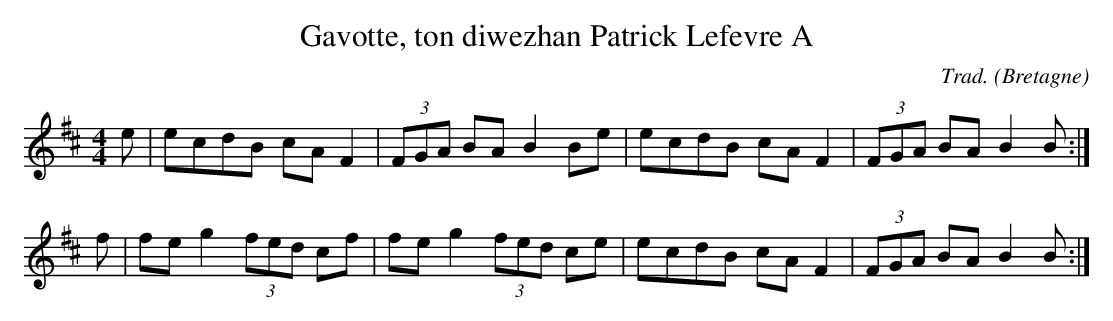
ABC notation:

X:1
T:Gavotte, ton diwezhan Patrick Lefevre A
C:Trad.
O:Bretagne
M:4/4
L:1/8
K:Bm
e | ecdB cA F2 | (3FGA BA B2 Be | ecdB cA F2 | (3FGA BA B2 B :|
f| fe g2 (3fed cf | fe g2 (3fed ce | ecdB cA F2 | (3FGA BA B2 B :|
